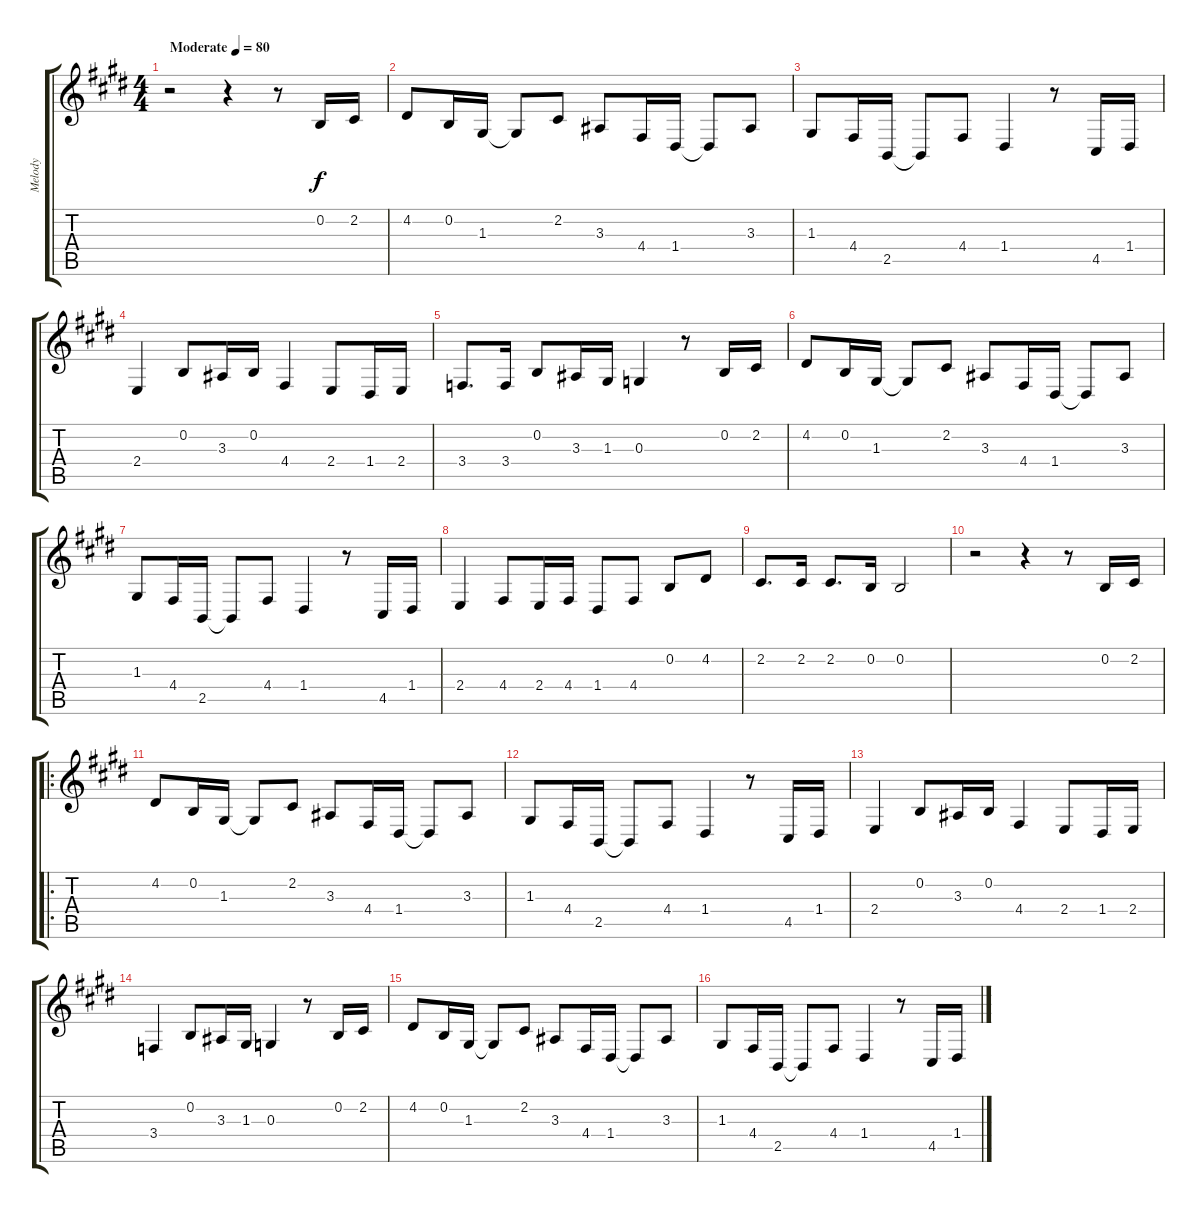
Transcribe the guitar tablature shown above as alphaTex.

\track ("Melody" "Melody") {instrument acousticgrandpiano}
\staff {score tabs}
\tuning (E4 B3 G3 D3 A2 E2) {hide}
\ts (4 4)
\tempo (80 "Moderate")
\clef g2
\ks e
r.2{dy f instrument acousticgrandpiano} r.4 r.8 0.2.16 2.2.16 |
4.2.8 0.2.16 1.3.16 1.3{t}.8 2.2.8 3.3.8 4.4.16 1.4.16 1.4{t}.8 3.3.8 |
1.3.8 4.4.16 2.5.16 2.5{t}.8 4.4.8 1.4.4 r.8 4.5.16 1.4.16 |
2.4.4 0.2.8 3.3.16 0.2.16 4.4.4 2.4.8 1.4.16 2.4.16 |
3.4.8{d} 3.4.16 0.2.8 3.3.16 1.3.16 0.3.4 r.8 0.2.16 2.2.16 |
4.2.8 0.2.16 1.3.16 1.3{t}.8 2.2.8 3.3.8 4.4.16 1.4.16 1.4{t}.8 3.3.8 |
1.3.8 4.4.16 2.5.16 2.5{t}.8 4.4.8 1.4.4 r.8 4.5.16 1.4.16 |
2.4.4 4.4.8 2.4.16 4.4.16 1.4.8 4.4.8 0.2.8 4.2.8 |
2.2.8{d} 2.2.16 2.2.8{d} 0.2.16 0.2.2 |
r.2 r.4 r.8 0.2.16 2.2.16 |
\ro
4.2.8 0.2.16 1.3.16 1.3{t}.8 2.2.8 3.3.8 4.4.16 1.4.16 1.4{t}.8 3.3.8 |
1.3.8 4.4.16 2.5.16 2.5{t}.8 4.4.8 1.4.4 r.8 4.5.16 1.4.16 |
2.4.4 0.2.8 3.3.16 0.2.16 4.4.4 2.4.8 1.4.16 2.4.16 |
3.4.4 0.2.8 3.3.16 1.3.16 0.3.4 r.8 0.2.16 2.2.16 |
4.2.8 0.2.16 1.3.16 1.3{t}.8 2.2.8 3.3.8 4.4.16 1.4.16 1.4{t}.8 3.3.8 |
1.3.8 4.4.16 2.5.16 2.5{t}.8 4.4.8 1.4.4 r.8 4.5.16 1.4.16
